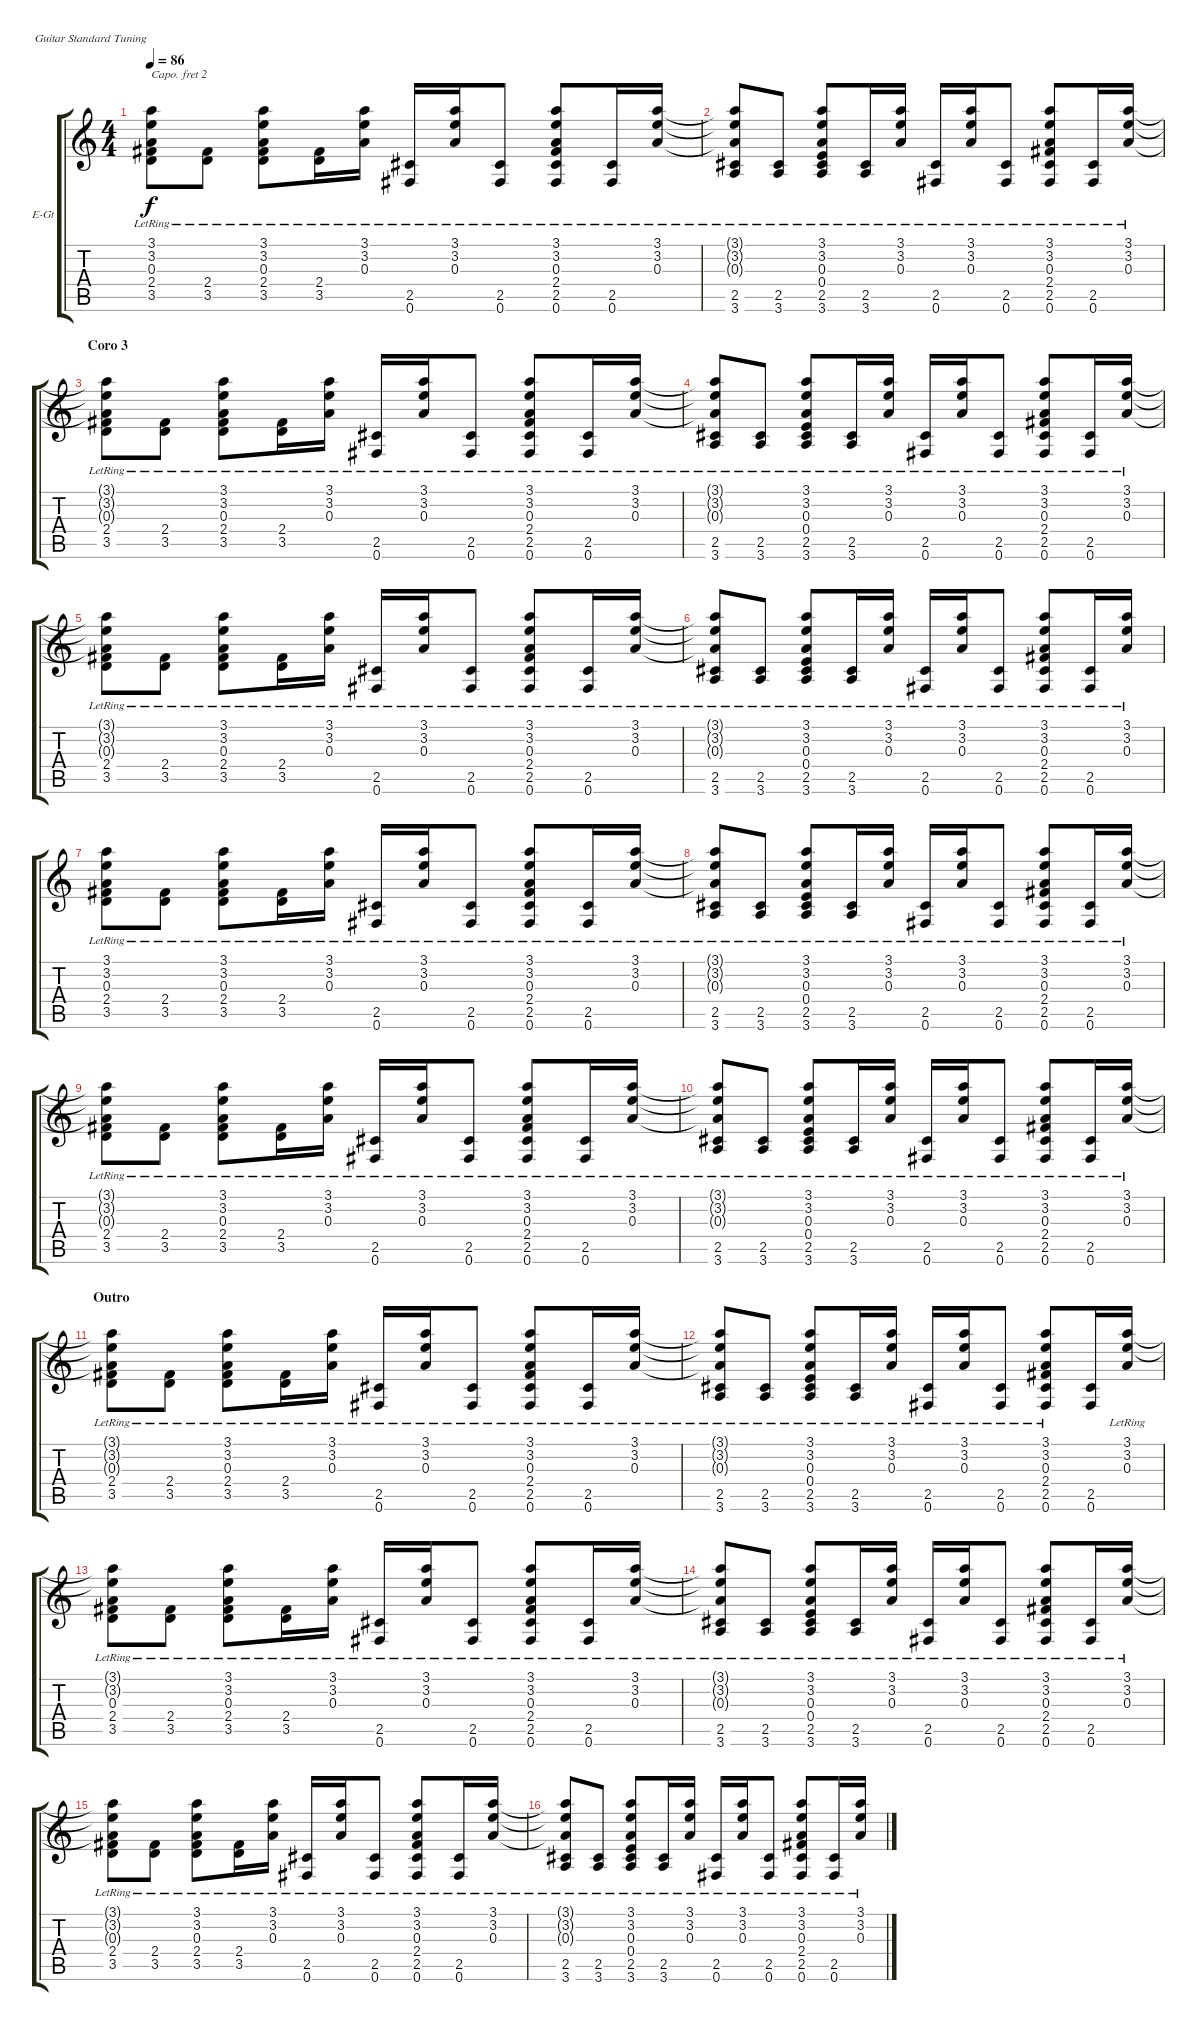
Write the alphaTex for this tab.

\defaultSystemsLayout 4
\bracketExtendMode groupsimilarinstruments
\firstSystemTrackNameOrientation horizontal
\otherSystemsTrackNameOrientation horizontal
\track ("Electric Guitar" "E-Gt") {instrument distortionguitar}
\staff {score tabs}
\capo 2
\tuning (E4 B3 G3 D3 A2 E2)
\ts (4 4)
\tempo 86
\clef g2
\scale
0.333333
\ks c
(3.1{lr t} 3.2{lr t} 0.3{lr} 2.4{lr} 3.5{lr}).8{dy f} (2.4{lr} 3.5{lr}).8 (3.1{lr} 3.2{lr} 0.3{lr} 2.4{lr} 3.5{lr}).8 (2.4{lr} 3.5{lr}).16 (3.1{lr} 3.2{lr} 0.3{lr}).16 (2.5{lr} 0.6{lr}).16 (3.1{lr} 3.2{lr} 0.3{lr}).16 (2.5{lr} 0.6{lr}).8 (3.1{lr} 3.2{lr} 0.3{lr} 2.4{lr} 2.5{lr} 0.6{lr}).8 (2.5{lr} 0.6).16 (3.1{lr} 3.2{lr} 0.3{lr}).16 |
\scale
0.333333 (3.1{lr t} 3.2{lr t} 0.3{lr t} 2.5{lr} 3.6).8 (2.5{lr} 3.6).8 (3.1{lr} 3.2{lr} 0.3{lr} 0.4{lr} 2.5{lr} 3.6).8 (2.5{lr} 3.6).16 (3.1{lr} 3.2{lr} 0.3{lr}).16 (2.5{lr} 0.6{lr}).16 (3.1{lr} 3.2{lr} 0.3{lr}).16 (2.5{lr} 0.6{lr}).8 (3.1{lr} 3.2{lr} 0.3{lr} 2.4{lr} 2.5{lr} 0.6{lr}).8 (2.5{lr} 0.6).16 (3.1{lr} 3.2{lr} 0.3{lr}).16 |
\section ("" "Coro 3")
\scale
0.333333 (3.1{lr t} 3.2{lr t} 0.3{lr t} 2.4{lr} 3.5{lr}).8 (2.4{lr} 3.5{lr}).8 (3.1{lr} 3.2{lr} 0.3{lr} 2.4{lr} 3.5{lr}).8 (2.4{lr} 3.5{lr}).16 (3.1{lr} 3.2{lr} 0.3{lr}).16 (2.5{lr} 0.6{lr}).16 (3.1{lr} 3.2{lr} 0.3{lr}).16 (2.5{lr} 0.6{lr}).8 (3.1{lr} 3.2{lr} 0.3{lr} 2.4{lr} 2.5{lr} 0.6{lr}).8 (2.5{lr} 0.6{lr}).16 (3.1{lr} 3.2{lr} 0.3{lr}).16 |
\scale
0.333333 (3.1{lr t} 3.2{lr t} 0.3{lr t} 2.5{lr} 3.6{lr}).8 (2.5{lr} 3.6{lr}).8 (3.1{lr} 3.2{lr} 0.3{lr} 0.4{lr} 2.5{lr} 3.6{lr}).8 (2.5{lr} 3.6{lr}).16 (3.1{lr} 3.2{lr} 0.3{lr}).16 (2.5{lr} 0.6{lr}).16 (3.1{lr} 3.2{lr} 0.3{lr}).16 (2.5{lr} 0.6{lr}).8 (3.1{lr} 3.2{lr} 0.3{lr} 2.4{lr} 2.5{lr} 0.6{lr}).8 (2.5{lr} 0.6).16 (3.1{lr} 3.2{lr} 0.3{lr}).16 |
\scale
0.333333 (3.1{lr t} 3.2{lr t} 0.3{lr t} 2.4{lr} 3.5{lr}).8 (2.4{lr} 3.5{lr}).8 (3.1{lr} 3.2{lr} 0.3{lr} 2.4{lr} 3.5{lr}).8 (2.4{lr} 3.5{lr}).16 (3.1{lr} 3.2{lr} 0.3{lr}).16 (2.5{lr} 0.6{lr}).16 (3.1{lr} 3.2{lr} 0.3{lr}).16 (2.5{lr} 0.6{lr}).8 (3.1{lr} 3.2{lr} 0.3{lr} 2.4{lr} 2.5{lr} 0.6{lr}).8 (2.5{lr} 0.6{lr}).16 (3.1{lr} 3.2{lr} 0.3{lr}).16 |
\scale
0.333333 (3.1{lr t} 3.2{lr t} 0.3{lr t} 2.5{lr} 3.6{lr}).8 (2.5{lr} 3.6{lr}).8 (3.1{lr} 3.2{lr} 0.3{lr} 0.4{lr} 2.5{lr} 3.6{lr}).8 (2.5{lr} 3.6{lr}).16 (3.1{lr} 3.2{lr} 0.3{lr}).16 (2.5{lr} 0.6{lr}).16 (3.1{lr} 3.2{lr} 0.3{lr}).16 (2.5{lr} 0.6{lr}).8 (3.1{lr} 3.2{lr} 0.3{lr} 2.4{lr} 2.5{lr} 0.6{lr}).8 (2.5 0.6{lr}).16 (3.1{lr} 3.2{lr} 0.3{lr}).16 |
\scale
0.333333 (3.1 3.2 0.3{lr} 2.4{lr} 3.5{lr}).8 (2.4{lr} 3.5{lr}).8 (3.1{lr} 3.2{lr} 0.3{lr} 2.4{lr} 3.5{lr}).8 (2.4{lr} 3.5{lr}).16 (3.1{lr} 3.2{lr} 0.3{lr}).16 (2.5{lr} 0.6{lr}).16 (3.1{lr} 3.2{lr} 0.3{lr}).16 (2.5{lr} 0.6{lr}).8 (3.1{lr} 3.2{lr} 0.3{lr} 2.4{lr} 2.5{lr} 0.6{lr}).8 (2.5{lr} 0.6).16 (3.1{lr} 3.2{lr} 0.3{lr}).16 |
\scale
0.333333 (3.1{lr t} 3.2{lr t} 0.3{lr t} 2.5{lr} 3.6).8 (2.5{lr} 3.6).8 (3.1{lr} 3.2{lr} 0.3{lr} 0.4{lr} 2.5{lr} 3.6).8 (2.5{lr} 3.6).16 (3.1{lr} 3.2{lr} 0.3{lr}).16 (2.5{lr} 0.6{lr}).16 (3.1{lr} 3.2{lr} 0.3{lr}).16 (2.5{lr} 0.6{lr}).8 (3.1{lr} 3.2{lr} 0.3{lr} 2.4{lr} 2.5{lr} 0.6{lr}).8 (2.5{lr} 0.6).16 (3.1{lr} 3.2{lr} 0.3{lr}).16 |
\scale
0.333333 (3.1{lr t} 3.2{lr t} 0.3{lr t} 2.4{lr} 3.5{lr}).8 (2.4{lr} 3.5{lr}).8 (3.1{lr} 3.2{lr} 0.3{lr} 2.4{lr} 3.5{lr}).8 (2.4{lr} 3.5{lr}).16 (3.1{lr} 3.2{lr} 0.3{lr}).16 (2.5{lr} 0.6{lr}).16 (3.1{lr} 3.2{lr} 0.3{lr}).16 (2.5{lr} 0.6{lr}).8 (3.1{lr} 3.2{lr} 0.3{lr} 2.4{lr} 2.5{lr} 0.6{lr}).8 (2.5{lr} 0.6{lr}).16 (3.1{lr} 3.2{lr} 0.3{lr}).16 |
\scale
0.333333 (3.1{lr t} 3.2{lr t} 0.3{lr t} 2.5{lr} 3.6{lr}).8 (2.5{lr} 3.6{lr}).8 (3.1{lr} 3.2{lr} 0.3{lr} 0.4{lr} 2.5{lr} 3.6{lr}).8 (2.5{lr} 3.6{lr}).16 (3.1{lr} 3.2{lr} 0.3{lr}).16 (2.5{lr} 0.6{lr}).16 (3.1{lr} 3.2{lr} 0.3{lr}).16 (2.5{lr} 0.6{lr}).8 (3.1{lr} 3.2{lr} 0.3{lr} 2.4{lr} 2.5{lr} 0.6{lr}).8 (2.5{lr} 0.6).16 (3.1{lr} 3.2{lr} 0.3{lr}).16 |
\section ("" "Outro")
\scale
0.333333 (3.1{lr t} 3.2{lr t} 0.3{lr t} 2.4{lr} 3.5{lr}).8 (2.4{lr} 3.5{lr}).8 (3.1{lr} 3.2{lr} 0.3{lr} 2.4{lr} 3.5{lr}).8 (2.4{lr} 3.5{lr}).16 (3.1{lr} 3.2{lr} 0.3{lr}).16 (2.5{lr} 0.6{lr}).16 (3.1{lr} 3.2{lr} 0.3{lr}).16 (2.5{lr} 0.6{lr}).8 (3.1{lr} 3.2{lr} 0.3{lr} 2.4{lr} 2.5{lr} 0.6{lr}).8 (2.5{lr} 0.6).16 (3.1{lr} 3.2{lr} 0.3{lr}).16 |
\scale
0.333333 (3.1{lr t} 3.2{lr t} 0.3{lr t} 2.5{lr} 3.6{lr}).8 (2.5{lr} 3.6{lr}).8 (3.1{lr} 3.2{lr} 0.3{lr} 0.4{lr} 2.5{lr} 3.6{lr}).8 (2.5{lr} 3.6{lr}).16 (3.1{lr} 3.2{lr} 0.3{lr}).16 (2.5{lr} 0.6{lr}).16 (3.1{lr} 3.2{lr} 0.3{lr}).16 (2.5{lr} 0.6{lr}).8 (3.1{lr} 3.2{lr} 0.3{lr} 2.4{lr} 2.5{lr} 0.6{lr}).8 (2.5 0.6).16 (3.1{lr} 3.2{lr} 0.3{lr}).16 |
\scale
0.333333 (3.1{lr t} 3.2{lr t} 0.3{lr} 2.4{lr} 3.5{lr}).8 (2.4{lr} 3.5{lr}).8 (3.1{lr} 3.2{lr} 0.3{lr} 2.4{lr} 3.5{lr}).8 (2.4{lr} 3.5{lr}).16 (3.1{lr} 3.2{lr} 0.3{lr}).16 (2.5{lr} 0.6{lr}).16 (3.1{lr} 3.2{lr} 0.3{lr}).16 (2.5{lr} 0.6{lr}).8 (3.1{lr} 3.2{lr} 0.3{lr} 2.4{lr} 2.5{lr} 0.6{lr}).8 (2.5{lr} 0.6).16 (3.1{lr} 3.2{lr} 0.3{lr}).16 |
\scale
0.333333 (3.1{lr t} 3.2{lr t} 0.3{lr t} 2.5{lr} 3.6).8 (2.5{lr} 3.6).8 (3.1{lr} 3.2{lr} 0.3{lr} 0.4{lr} 2.5{lr} 3.6).8 (2.5{lr} 3.6).16 (3.1{lr} 3.2{lr} 0.3{lr}).16 (2.5{lr} 0.6{lr}).16 (3.1{lr} 3.2{lr} 0.3{lr}).16 (2.5{lr} 0.6{lr}).8 (3.1{lr} 3.2{lr} 0.3{lr} 2.4{lr} 2.5{lr} 0.6{lr}).8 (2.5{lr} 0.6).16 (3.1{lr} 3.2{lr} 0.3{lr}).16 |
\scale
0.333333 (3.1{lr t} 3.2{lr t} 0.3{lr t} 2.4{lr} 3.5{lr}).8 (2.4{lr} 3.5{lr}).8 (3.1{lr} 3.2{lr} 0.3{lr} 2.4{lr} 3.5{lr}).8 (2.4{lr} 3.5{lr}).16 (3.1{lr} 3.2{lr} 0.3{lr}).16 (2.5{lr} 0.6{lr}).16 (3.1{lr} 3.2{lr} 0.3{lr}).16 (2.5{lr} 0.6{lr}).8 (3.1{lr} 3.2{lr} 0.3{lr} 2.4{lr} 2.5{lr} 0.6{lr}).8 (2.5{lr} 0.6{lr}).16 (3.1{lr} 3.2{lr} 0.3{lr}).16 |
\scale
0.333333 (3.1{lr t} 3.2{lr t} 0.3{lr t} 2.5{lr} 3.6{lr}).8 (2.5{lr} 3.6{lr}).8 (3.1{lr} 3.2{lr} 0.3{lr} 0.4{lr} 2.5{lr} 3.6{lr}).8 (2.5{lr} 3.6{lr}).16 (3.1{lr} 3.2{lr} 0.3{lr}).16 (2.5{lr} 0.6{lr}).16 (3.1{lr} 3.2{lr} 0.3{lr}).16 (2.5{lr} 0.6{lr}).8 (3.1{lr} 3.2{lr} 0.3{lr} 2.4{lr} 2.5{lr} 0.6{lr}).8 (2.5{lr} 0.6).16 (3.1{lr} 3.2{lr} 0.3{lr}).16
